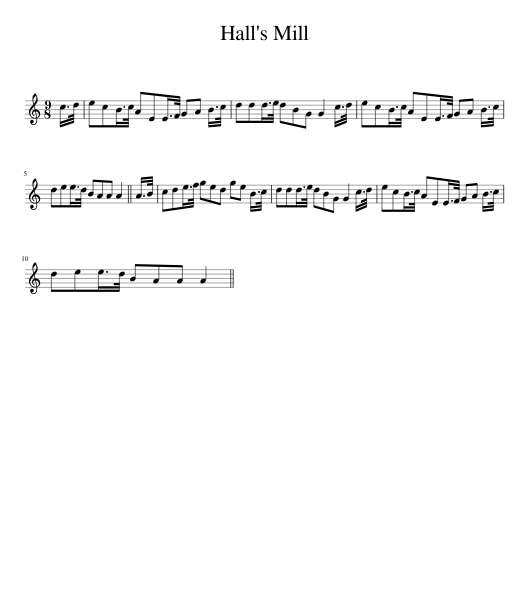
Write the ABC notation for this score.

X:1
L:1/8
M:9/8
I:linebreak $
K:C
V:1 treble
V:1
 c/>d/ | ecB/>c/ AEE/>F/ GA B/>c/ | ddd/>e/ dBG G2 c/>d/ | ecB/>c/ AEE/>F/ GA B/>c/ |$ dee/>d/ BAA A2 || %5
 A/>B/ | cde/>f/ ged ge B/>c/ | ddd/>e/ dBG G2 c/>d/ | ecB/>c/ AEE/>F/ GA B/>c/ |$ dee/>d/ BAA A2 || %10
